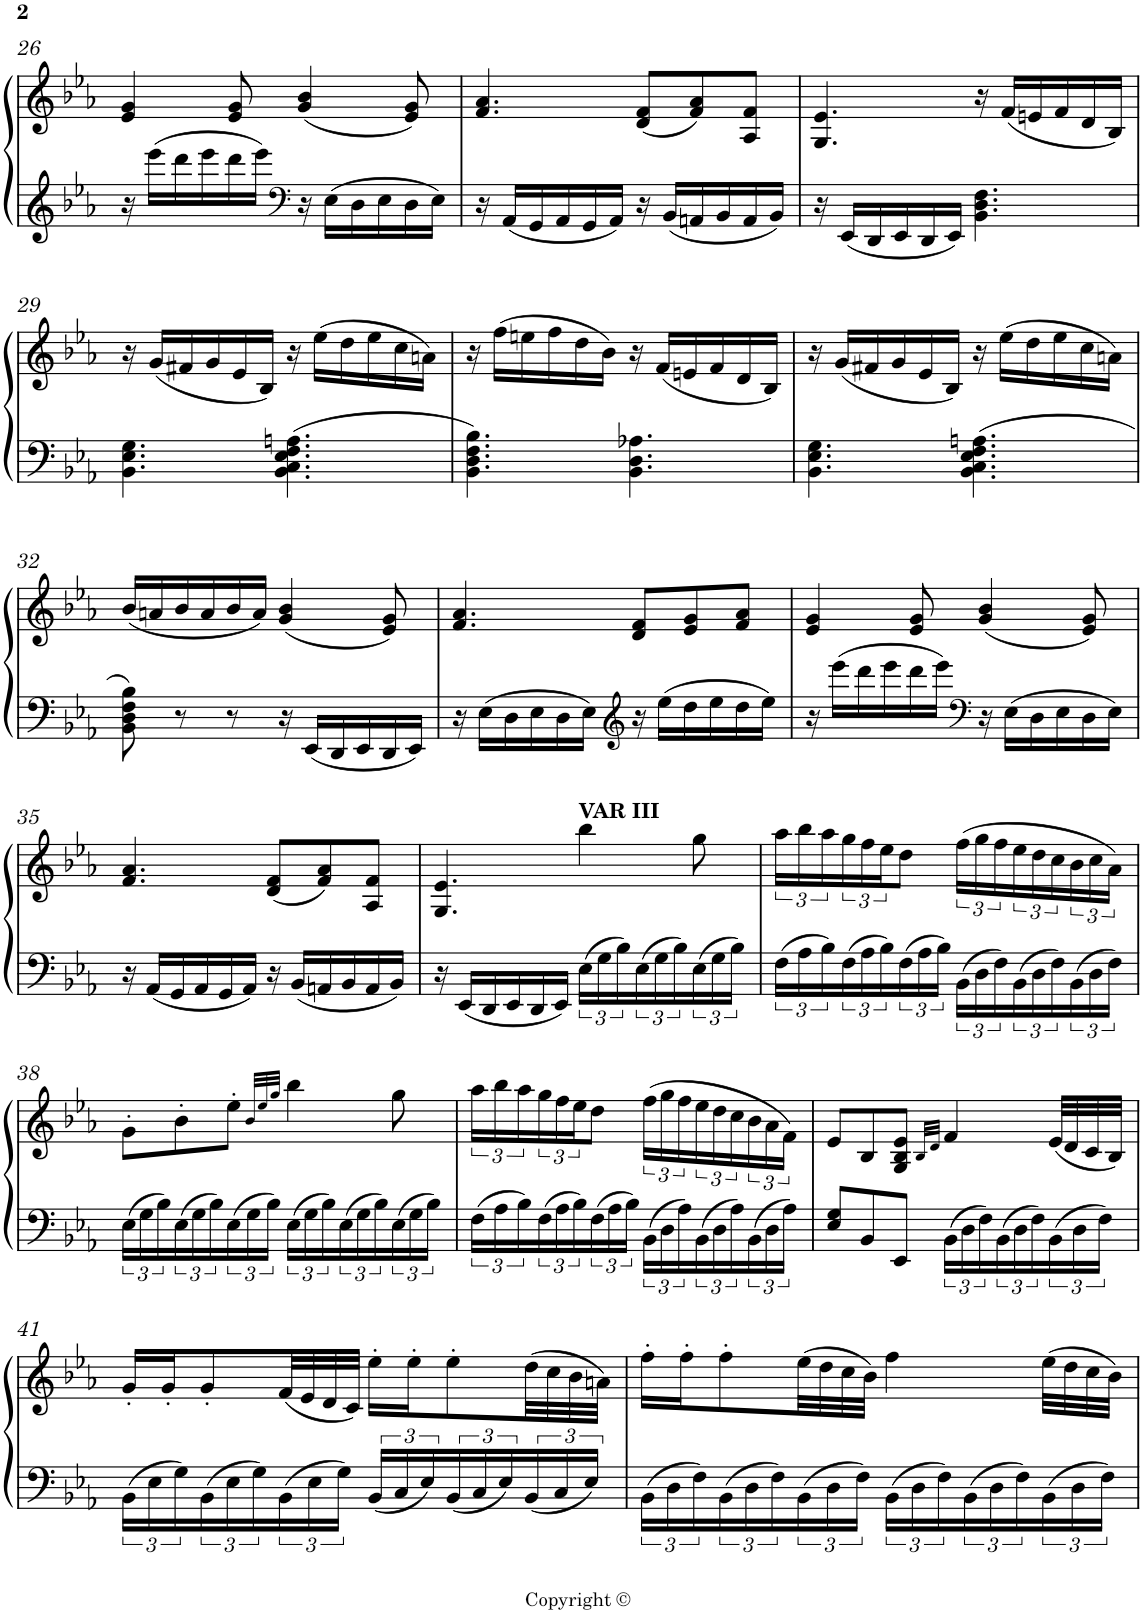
**kern	**kern
*part1	*part1
*staff2	*staff1
*I"Piano	*
*I'Pno.	*
!!LO:PB:g=z
*clefG2	*clefG2
*k[b-e-a-]	*k[b-e-a-]
*E-:	*E-:
*M6/8	*M6/8
=26	=26
16r	4e-/ 4g/
16eee-\LL	.
16ddd\	.
16eee-\	.
16ddd\	8e-/ 8g/
16eee-\JJ	.
*clefF4	*
16r	(<4g/ 4b-/
16E-\LL	.
16D\	.
16E-\	.
16D\	8e-/ 8g/)
16E-\JJ	.
=27	=27
16r	4.f/ 4.a-/
16AA-/LL	.
16GG/	.
16AA-/	.
16GG/	.
16AA-/JJ	.
16r	(<8d/ 8f/L
16BB-/LL	.
16AAn/	8f/ 8a-/)
16BB-/	.
16AA/	8A-/ 8f/J
16BB-/JJ	.
=28	=28
16r	4.G/ 4.e-/
16EE-/LL	.
16DD/	.
16EE-/	.
16DD/	.
16EE-/JJ	.
4.BB-\ 4.D\ 4.F\	16r
.	(<16f/LL
.	16en/
.	16f/
.	16d/
.	16B-/JJ)
!!LO:LB:g=z
=29	=29
4.BB-\ 4.E-\ 4.G\	16r
.	(<16g/LL
.	16f#X/
.	16g/
.	16e-/
.	16B-/JJ)
4.BB-\ 4.C\ 4.E-\ 4.F\ 4.An\	16r
.	(>16ee-\LL
.	16dd\
.	16ee-\
.	16cc\
.	16an\JJ)
=30	=30
4.BB-\ 4.D\ 4.F\ 4.B-\	16r
.	(>16ff\LL
.	16een\
.	16ff\
.	16dd\
.	16b-\JJ)
4.BB-\ 4.D\ 4.A-X\	16r
.	(<16f/LL
.	16en/
.	16f/
.	16d/
.	16B-/JJ)
=31	=31
4.BB-\ 4.E-\ 4.G\	16r
.	(<16g/LL
.	16f#X/
.	16g/
.	16e-/
.	16B-/JJ)
4.BB-\ 4.C\ 4.E-\ 4.F\ 4.An\	16r
.	(>16ee-\LL
.	16dd\
.	16ee-\
.	16cc\
.	16an\JJ)
!!LO:LB:g=z
=32	=32
8BB-\ 8D\ 8F\ 8B-\	(<16b-/LL
.	16an/
8r	16b-/
.	16a/
8r	16b-/
.	16a/JJ)
16r	(<4g/ 4b-/
16EE-/LL	.
16DD/	.
16EE-/	.
16DD/	8e-/ 8g/)
16EE-/JJ	.
=33	=33
16r	4.f/ 4.a-/
16E-\LL	.
16D\	.
16E-\	.
16D\	.
16E-\JJ	.
*clefG2	*
16r	8d/ 8f/L
16ee-\LL	.
16dd\	8e-/ 8g/
16ee-\	.
16dd\	8f/ 8a-/J
16ee-\JJ	.
=34	=34
16r	4e-/ 4g/
16eee-\LL	.
16ddd\	.
16eee-\	.
16ddd\	8e-/ 8g/
16eee-\JJ	.
*clefF4	*
16r	(<4g/ 4b-/
16E-\LL	.
16D\	.
16E-\	.
16D\	8e-/ 8g/)
16E-\JJ	.
!!LO:LB:g=z
=35	=35
16r	4.f/ 4.a-/
16AA-/LL	.
16GG/	.
16AA-/	.
16GG/	.
16AA-/JJ	.
16r	(<8d/ 8f/L
16BB-/LL	.
16AAn/	8f/ 8a-/)
16BB-/	.
16AA/	8A-/ 8f/J
16BB-/JJ	.
=36	=36
16r	4.G/ 4.e-/
16EE-/LL	.
16DD/	.
16EE-/	.
16DD/	.
16EE-/JJ	.
!	!LO:TX:a:B:t=VAR III
24E-\LL	4bb-\
24G\	.
24B-\	.
24E-\	.
24G\	.
24B-\	.
24E-\	8gg\
24G\	.
24B-\JJ	.
=37	=37
24F\LL	24aa-\LL
24A-\	24bb-\
24B-\	24aa-\
24F\	24gg\
24A-\	24ff\
24B-\	24ee-\J
24F\	8dd\J
24A-\	.
24B-\JJ	.
24BB-\LL	(>24ff\LL
24D\	24gg\
24F\	24ff\
24BB-\	24ee-\
24D\	24dd\
24F\	24cc\
24BB-\	24b-\
24D\	24cc\
24F\JJ	24a-\JJ)
!!LO:LB:g=z
=38	=38
24E-\LL	8g'\L
24G\	.
24B-\	.
24E-\	8b-'\
24G\	.
24B-\	.
24E-\	8ee-'\J
24G\	.
24B-\JJ	.
.	32qb-/LLL
.	32qee-/
.	32qgg/JJJ
24E-\LL	4bb-\
24G\	.
24B-\	.
24E-\	.
24G\	.
24B-\	.
24E-\	8gg\
24G\	.
24B-\JJ	.
=39	=39
24F\LL	24aa-\LL
24A-\	24bb-\
24B-\	24aa-\
24F\	24gg\
24A-\	24ff\
24B-\	24ee-\J
24F\	8dd\J
24A-\	.
24B-\JJ	.
24BB-\LL	(>24ff\LL
24D\	24gg\
24A-\	24ff\
24BB-\	24ee-\
24D\	24dd\
24A-\	24cc\
24BB-\	24b-\
24D\	24a-\
24A-\JJ	24f\JJ)
=40	=40
8E-/ 8G/L	8e-/L
8BB-/	8B-/
8EE-/J	8G/ 8B-/ 8e-/J
.	32qB-/LLL
.	32qd/JJJ
24BB-\LL	4f/
24D\	.
24F\	.
24BB-\	.
24D\	.
24F\	.
24BB-\	(<32e-/LLL
.	32d/
24D\	.
.	32c/
24F\JJ	.
.	32B-/JJJ)
!!LO:LB:g=z
=41	=41
24BB-\LL	16g'/LL
24E-\	.
.	16g'/J
24G\	.
24BB-\	8g'/
24E-\	.
24G\	.
24BB-\	(<32f/LL
.	32e-/
24E-\	.
.	32d/
24G\JJ	.
.	32c/JJJ)
24BB-/LL	16ee-'\LL
24C/	.
.	16ee-'\J
24E-/	.
24BB-/	8ee-'\
24C/	.
24E-/	.
24BB-/	(>32dd\LL
.	32cc\
24C/	.
.	32b-\
24E-/JJ	.
.	32an\JJJ)
=42	=42
24BB-\LL	16ff'\LL
24D\	.
.	16ff'\J
24F\	.
24BB-\	8ff'\
24D\	.
24F\	.
24BB-\	(>32ee-\LL
.	32dd\
24D\	.
.	32cc\
24F\JJ	.
.	32b-\JJJ)
24BB-\LL	4ff\
24D\	.
24F\	.
24BB-\	.
24D\	.
24F\	.
24BB-\	(>32ee-\LLL
.	32dd\
24D\	.
.	32cc\
24F\JJ	.
.	32b-\JJJ)
=	=
*-	*-
